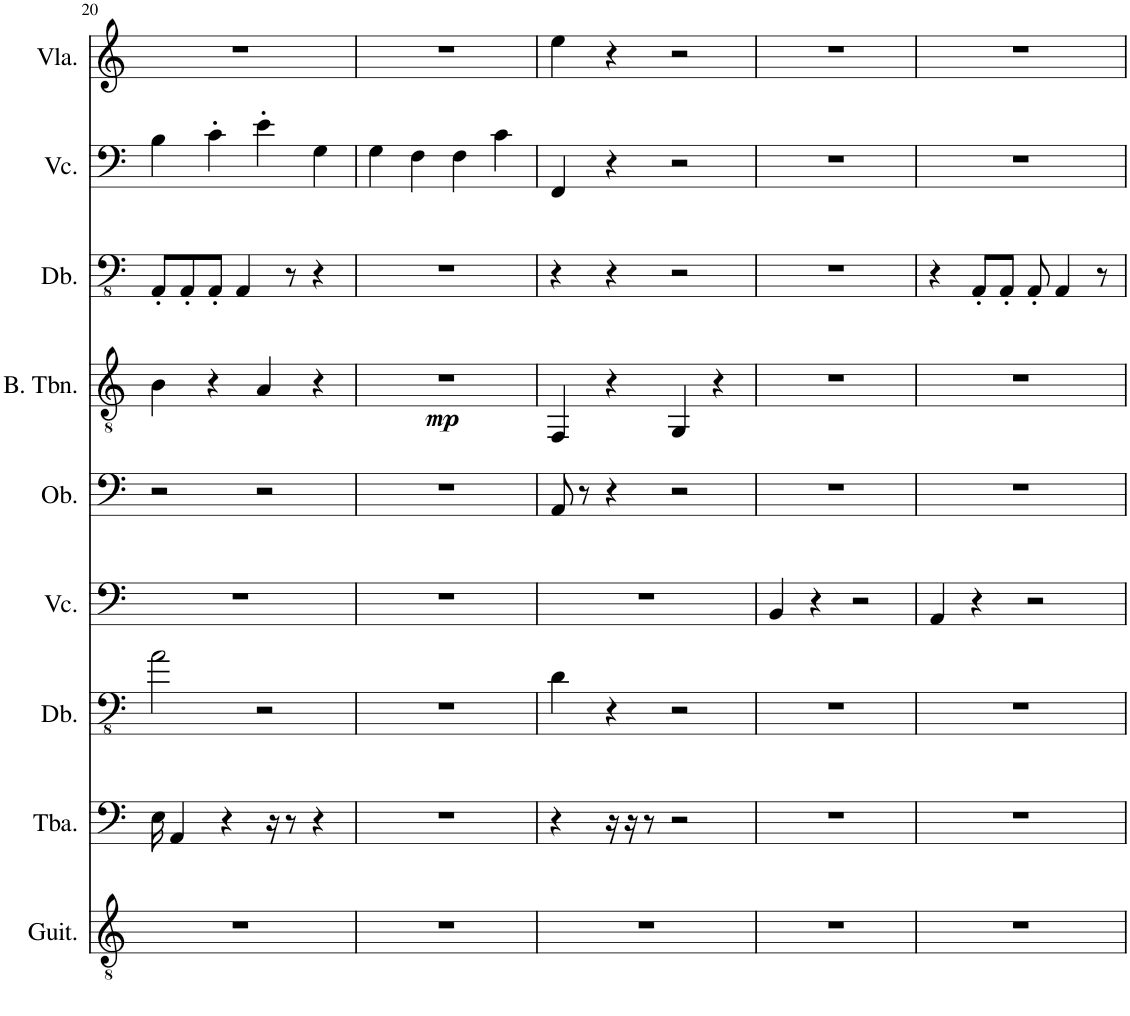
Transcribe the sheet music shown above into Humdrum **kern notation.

**kern	**kern	**kern	**kern	**kern	**kern	**dynam	**kern	**kern	**kern
*part9	*part8	*part7	*part6	*part5	*part4	*part4	*part3	*part2	*part1
*staff9	*staff8	*staff7	*staff6	*staff5	*staff4	*staff4	*staff3	*staff2	*staff1
*I"Classical Guitar	*I"Tuba	*I"Double Bass	*I"Violoncello	*I"Oboe	*I"Bass Trombone	*	*I"Double Bass	*I"Violoncello	*I"Viola
*I'Guit.	*I'Tba.	*I'Db.	*I'Vc.	*I'Ob.	*I'B. Tbn.	*	*I'Db.	*I'Vc.	*I'Vla.
!!LO:PB:g=z
*clefGv2	*clefF4	*clefFv4	*clefF4	*clefF4	*clefGv2	*	*clefFv4	*clefF4	*clefG2
*	*	*Trd7c12	*	*Trd-14c-24	*	*	*Trd7c12	*	*
*k[]	*k[]	*k[]	*k[]	*k[]	*k[]	*	*k[]	*k[]	*k[]
*M4/4	*M4/4	*M4/4	*M4/4	*M4/4	*M4/4	*	*M4/4	*M4/4	*M4/4
=20	=20	=20	=20	=20	=20	=20	=20	=20	=20
1r	16E\	2A\	1r	2r	4B\	.	8AAA'/L	4B\	1r
.	4AA/	.	.	.	.	.	.	.	.
.	.	.	.	.	.	.	8AAA'/	.	.
.	.	.	.	.	4r	.	8AAA'/J	4c'\	.
.	4r	.	.	.	.	.	.	.	.
.	.	.	.	.	.	.	4AAA/	.	.
.	.	2r	.	2r	4A/	.	.	4e'\	.
.	16r	.	.	.	.	.	.	.	.
.	8r	.	.	.	.	.	8r	.	.
.	4r	.	.	.	4r	.	4r	4G\	.
=21	=21	=21	=21	=21	=21	=21	=21	=21	=21
!	!	!	!	!	!	!LO:DY:b	!	!	!
1r	1r	1r	1r	1r	1r	mp	1r	4G\	1r
.	.	.	.	.	.	.	.	4F\	.
.	.	.	.	.	.	.	.	4F\	.
.	.	.	.	.	.	.	.	4c\	.
=22	=22	=22	=22	=22	=22	=22	=22	=22	=22
1r	4r	4D\	1r	8AA/	4FF/	.	4r	4FF/	4ee\
.	.	.	.	8r	.	.	.	.	.
.	16r	4r	.	4r	4r	.	4r	4r	4r
.	16r	.	.	.	.	.	.	.	.
.	8r	.	.	.	.	.	.	.	.
.	2r	2r	.	2r	4GG/	.	2r	2r	2r
.	.	.	.	.	4r	.	.	.	.
=23	=23	=23	=23	=23	=23	=23	=23	=23	=23
1r	1r	1r	4BB/	1r	1r	.	1r	1r	1r
.	.	.	4r	.	.	.	.	.	.
.	.	.	2r	.	.	.	.	.	.
=24	=24	=24	=24	=24	=24	=24	=24	=24	=24
1r	1r	1r	4AA/	1r	1r	.	4r	1r	1r
.	.	.	4r	.	.	.	8AAA'/L	.	.
.	.	.	.	.	.	.	8AAA'/J	.	.
.	.	.	2r	.	.	.	8AAA'/	.	.
.	.	.	.	.	.	.	4AAA/	.	.
.	.	.	.	.	.	.	8r	.	.
=	=	=	=	=	=	=	=	=	=
*-	*-	*-	*-	*-	*-	*-	*-	*-	*-
